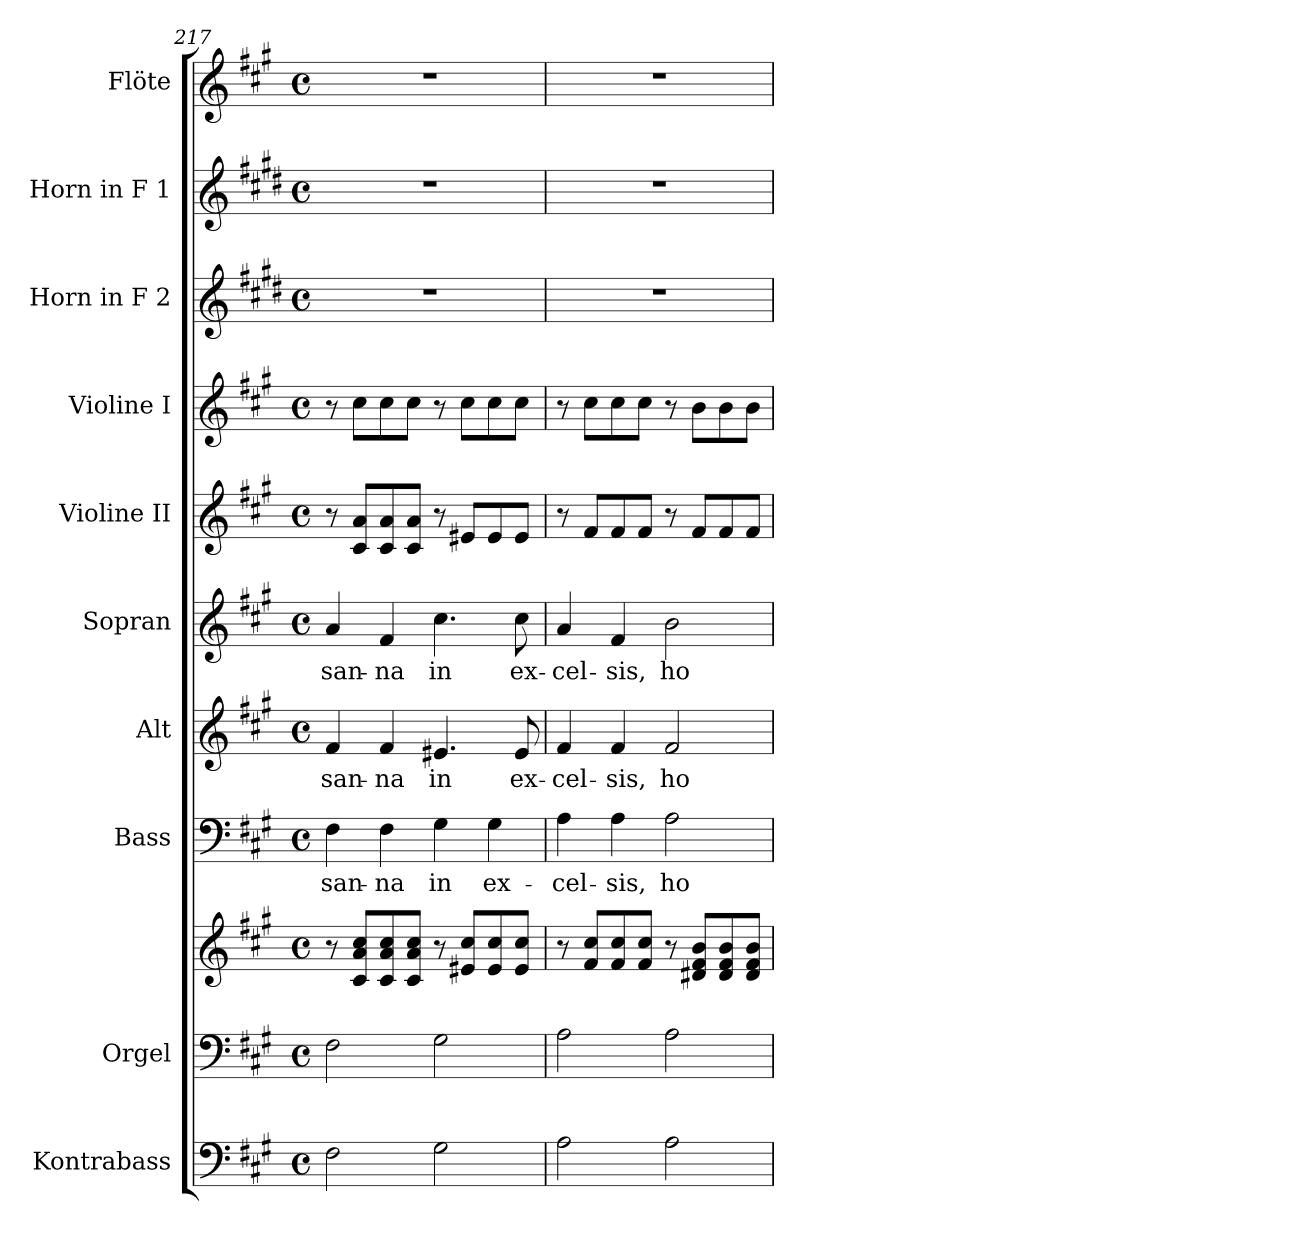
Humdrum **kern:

**kern	**kern	**kern	**kern	**text	**kern	**text	**kern	**text	**kern	**kern	**kern	**kern	**kern
*part10	*part9	*part9	*part8	*part8	*part7	*part7	*part6	*part6	*part5	*part4	*part3	*part2	*part1
*staff11	*staff10	*staff9	*staff8	*staff8	*staff7	*staff7	*staff6	*staff6	*staff5	*staff4	*staff3	*staff2	*staff1
*I"Kontrabass	*I"Orgel	*	*I"Bass	*	*I"Alt	*	*I"Sopran	*	*I"Violine II	*I"Violine I	*I"Horn in F 2	*I"Horn in F 1	*I"Flöte
*I'Kb.	*I'Org.	*	*I'B.	*	*I'A.	*	*I'S.	*	*I'Vl. II	*I'Vl. I	*	*	*I'Fl.
!!LO:PB:g=z
*clefF4	*clefF4	*clefG2	*clefF4	*	*clefG2	*	*clefG2	*	*clefG2	*clefG2	*clefG2	*clefG2	*clefG2
*ITrd7c12	*	*	*	*	*	*	*	*	*	*	*ITrd4c7	*ITrd4c7	*
*k[f#c#g#]	*k[f#c#g#]	*k[f#c#g#]	*k[f#c#g#]	*	*k[f#c#g#]	*	*k[f#c#g#]	*	*k[f#c#g#]	*k[f#c#g#]	*k[f#c#g#]	*k[f#c#g#]	*k[f#c#g#]
*A:	*A:	*A:	*A:	*	*A:	*	*A:	*	*A:	*A:	*A:	*A:	*A:
*M4/4	*M4/4	*M4/4	*M4/4	*	*M4/4	*	*M4/4	*	*M4/4	*M4/4	*M4/4	*M4/4	*M4/4
*met(c)	*met(c)	*met(c)	*met(c)	*	*met(c)	*	*met(c)	*	*met(c)	*met(c)	*met(c)	*met(c)	*met(c)
=217	=217	=217	=217	=217	=217	=217	=217	=217	=217	=217	=217	=217	=217
!	!	!	!	!LO:LY:b	!	!LO:LY:b	!	!LO:LY:b	!	!	!	!	!
2FF#\	2F#\	8r	4F#\	-san-	4f#/	-san-	4a/	-san-	8r	8r	1r	1r	1r
.	.	8c#/ 8a/ 8cc#/L	.	.	.	.	.	.	8c#/ 8a/L	8cc#\L	.	.	.
!	!	!	!	!LO:LY:b	!	!LO:LY:b	!	!LO:LY:b	!	!	!	!	!
.	.	8c#/ 8a/ 8cc#/	4F#\	-na	4f#/	-na	4f#/	-na	8c#/ 8a/	8cc#\	.	.	.
.	.	8c#/ 8a/ 8cc#/J	.	.	.	.	.	.	8c#/ 8a/J	8cc#\J	.	.	.
!	!	!	!	!LO:LY:b	!	!LO:LY:b	!	!LO:LY:b	!	!	!	!	!
2GG#\	2G#\	8r	4G#\	in	4.e#X/	in	4.cc#\	in	8r	8r	.	.	.
.	.	8e#X/ 8cc#/L	.	.	.	.	.	.	8e#X/L	8cc#\L	.	.	.
!	!	!	!	!LO:LY:b	!	!	!	!	!	!	!	!	!
.	.	8e#/ 8cc#/	4G#\	ex-	.	.	.	.	8e#/	8cc#\	.	.	.
!	!	!	!	!	!	!LO:LY:b	!	!LO:LY:b	!	!	!	!	!
.	.	8e#/ 8cc#/J	.	.	8e#/	ex-	8cc#\	ex-	8e#/J	8cc#\J	.	.	.
=218	=218	=218	=218	=218	=218	=218	=218	=218	=218	=218	=218	=218	=218
!	!	!	!	!LO:LY:b	!	!LO:LY:b	!	!LO:LY:b	!	!	!	!	!
2AA\	2A\	8r	4A\	-cel-	4f#/	-cel-	4a/	-cel-	8r	8r	1r	1r	1r
.	.	8f#/ 8cc#/L	.	.	.	.	.	.	8f#/L	8cc#\L	.	.	.
!	!	!	!	!LO:LY:b	!	!LO:LY:b	!	!LO:LY:b	!	!	!	!	!
.	.	8f#/ 8cc#/	4A\	-sis,	4f#/	-sis,	4f#/	-sis,	8f#/	8cc#\	.	.	.
.	.	8f#/ 8cc#/J	.	.	.	.	.	.	8f#/J	8cc#\J	.	.	.
!	!	!	!	!LO:LY:b	!	!LO:LY:b	!	!LO:LY:b	!	!	!	!	!
2AA\	2A\	8r	2A\	ho-	2f#/	ho-	2b\	ho-	8r	8r	.	.	.
.	.	8d#X/ 8f#/ 8b/L	.	.	.	.	.	.	8f#/L	8b\L	.	.	.
.	.	8d#/ 8f#/ 8b/	.	.	.	.	.	.	8f#/	8b\	.	.	.
.	.	8d#/ 8f#/ 8b/J	.	.	.	.	.	.	8f#/J	8b\J	.	.	.
=	=	=	=	=	=	=	=	=	=	=	=	=	=
*-	*-	*-	*-	*-	*-	*-	*-	*-	*-	*-	*-	*-	*-
